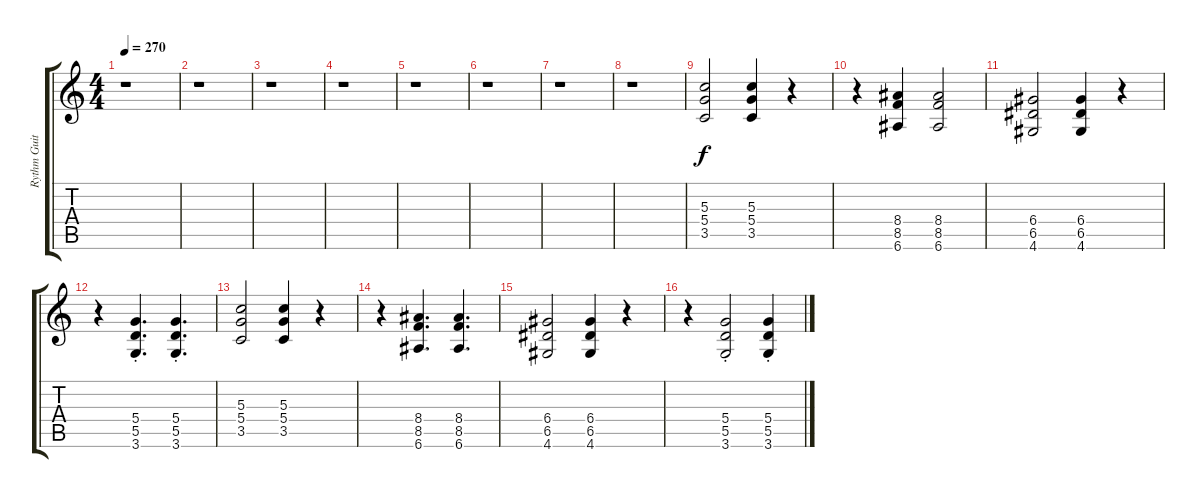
\track ("Rythm Guitar" "Rythm Guit") {instrument overdrivenguitar}
\staff {score tabs}
\tuning (E4 B3 G3 D3 A2 E2) {hide}
\ts (4 4)
\tempo 270
\clef g2
\ks c
r.1{dy f} |
r.1 |
r.1 |
r.1 |
r.1 |
r.1 |
r.1 |
r.1 |
(5.3 5.4 3.5).2 (5.3 5.4 3.5).4 r.4 |
r.4 (8.4 8.5 6.6).4 (8.4 8.5 6.6).2 |
(6.4 6.5 4.6).2 (6.4 6.5 4.6).4 r.4 |
r.4 (5.4{st} 5.5{st} 3.6{st}).4{d} (5.4{st} 5.5{st} 3.6{st}).4{d} |
(5.3 5.4 3.5).2 (5.3 5.4 3.5).4 r.4 |
r.4 (8.4 8.5 6.6).4{d} (8.4 8.5 6.6).4{d} |
(6.4 6.5 4.6).2 (6.4 6.5 4.6).4 r.4 |
r.4 (5.4{st} 5.5{st} 3.6{st}).2 (5.4{st} 5.5{st} 3.6{st}).4
